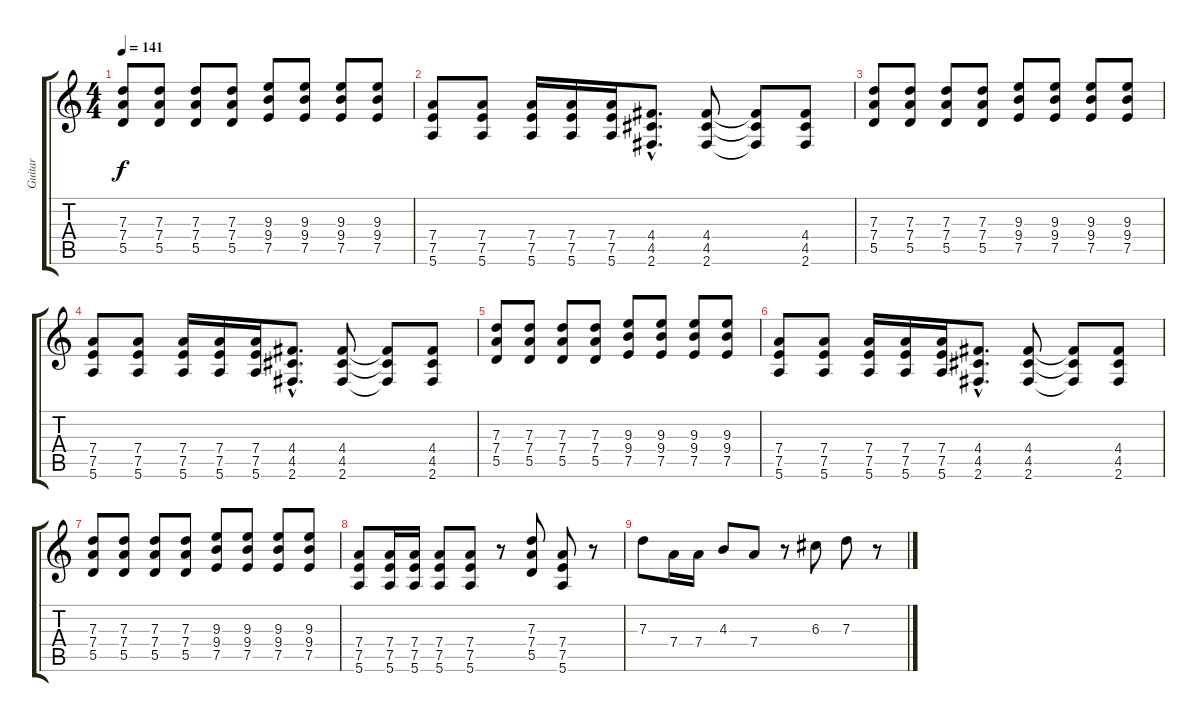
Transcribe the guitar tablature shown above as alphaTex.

\track ("Guitar" "Guitar") {instrument distortionguitar}
\staff {score tabs}
\tuning (E4 B3 G3 D3 A2 E2) {hide}
\ts (4 4)
\tempo 141
\clef g2
\ks c
(7.3 7.4 5.5).8{dy f} (7.3 7.4 5.5).8 (7.3 7.4 5.5).8 (7.3 7.4 5.5).8 (9.3 9.4 7.5).8 (9.3 9.4 7.5).8 (9.3 9.4 7.5).8 (9.3 9.4 7.5).8 |
(7.4 7.5 5.6).8 (7.4 7.5 5.6).8 (7.4 7.5 5.6).16 (7.4 7.5 5.6).16 (7.4 7.5 5.6).16 (4.4{hac} 4.5{hac} 2.6{hac}).8{d} (4.4 4.5 2.6).8 (4.4{t} 4.5{t} 2.6{t}).8 (4.4 4.5 2.6).8 |
(7.3 7.4 5.5).8 (7.3 7.4 5.5).8 (7.3 7.4 5.5).8 (7.3 7.4 5.5).8 (9.3 9.4 7.5).8 (9.3 9.4 7.5).8 (9.3 9.4 7.5).8 (9.3 9.4 7.5).8 |
(7.4 7.5 5.6).8 (7.4 7.5 5.6).8 (7.4 7.5 5.6).16 (7.4 7.5 5.6).16 (7.4 7.5 5.6).16 (4.4{hac} 4.5{hac} 2.6{hac}).8{d} (4.4 4.5 2.6).8 (4.4{t} 4.5{t} 2.6{t}).8 (4.4 4.5 2.6).8 |
(7.3 7.4 5.5).8 (7.3 7.4 5.5).8 (7.3 7.4 5.5).8 (7.3 7.4 5.5).8 (9.3 9.4 7.5).8 (9.3 9.4 7.5).8 (9.3 9.4 7.5).8 (9.3 9.4 7.5).8 |
(7.4 7.5 5.6).8 (7.4 7.5 5.6).8 (7.4 7.5 5.6).16 (7.4 7.5 5.6).16 (7.4 7.5 5.6).16 (4.4{hac} 4.5{hac} 2.6{hac}).8{d} (4.4 4.5 2.6).8 (4.4{t} 4.5{t} 2.6{t}).8 (4.4 4.5 2.6).8 |
(7.3 7.4 5.5).8 (7.3 7.4 5.5).8 (7.3 7.4 5.5).8 (7.3 7.4 5.5).8 (9.3 9.4 7.5).8 (9.3 9.4 7.5).8 (9.3 9.4 7.5).8 (9.3 9.4 7.5).8 |
(7.4 7.5 5.6).8 (7.4 7.5 5.6).16 (7.4 7.5 5.6).16 (7.4 7.5 5.6).8 (7.4 7.5 5.6).8 r.8 (7.3 7.4 5.5).8 (7.4 7.5 5.6).8 r.8 |
7.3.8 7.4.16 7.4.16 4.3.8 7.4.8 r.8 6.3.8 7.3.8 r.8
